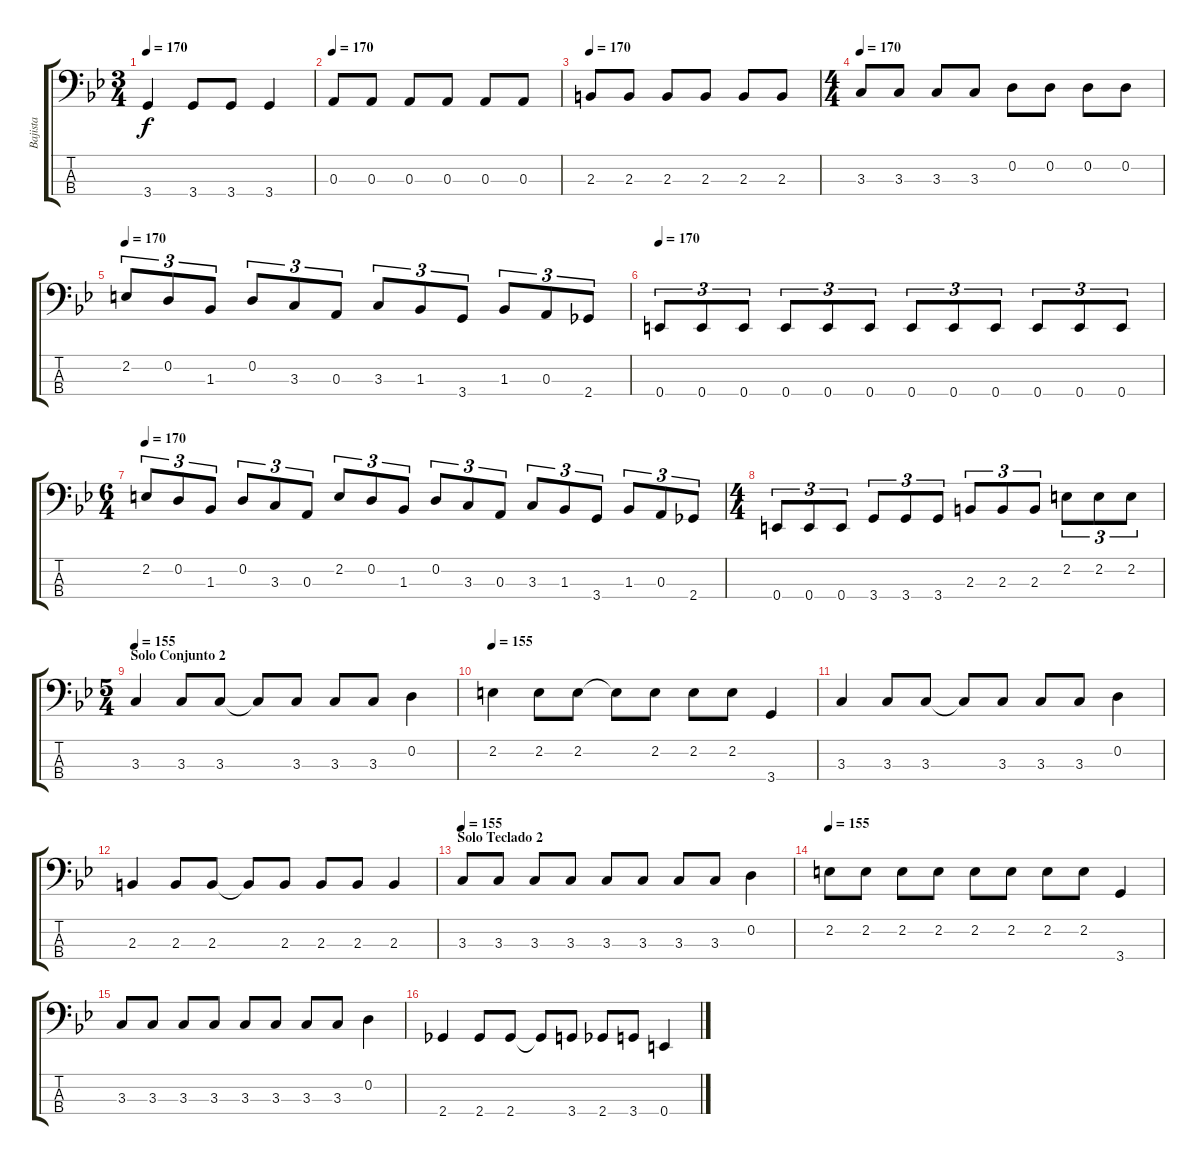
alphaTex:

\track ("Bajista" "Bajista") {instrument electricbassfinger}
\staff {score tabs}
\tuning (G2 D2 A1 E1) {hide}
\ts (3 4)
\tempo 170
\clef f4
\ks gminor
3.4.4{dy f} 3.4.8 3.4.8 3.4.4 |
\tempo 170
0.3.8 0.3.8 0.3.8 0.3.8 0.3.8 0.3.8 |
\tempo 170
2.3.8 2.3.8 2.3.8 2.3.8 2.3.8 2.3.8 |
\ts (4 4)
\tempo 170
3.3.8 3.3.8 3.3.8 3.3.8 0.2.8 0.2.8 0.2.8 0.2.8 |
\tempo 170
2.2.8{tu (3 2)} 0.2.8{tu (3 2)} 1.3.8{tu (3 2)} 0.2.8{tu (3 2)} 3.3.8{tu (3 2)} 0.3.8{tu (3 2)} 3.3.8{tu (3 2)} 1.3.8{tu (3 2)} 3.4.8{tu (3 2)} 1.3.8{tu (3 2)} 0.3.8{tu (3 2)} 2.4.8{tu (3 2)} |
\tempo 170
0.4.8{tu (3 2)} 0.4.8{tu (3 2)} 0.4.8{tu (3 2)} 0.4.8{tu (3 2)} 0.4.8{tu (3 2)} 0.4.8{tu (3 2)} 0.4.8{tu (3 2)} 0.4.8{tu (3 2)} 0.4.8{tu (3 2)} 0.4.8{tu (3 2)} 0.4.8{tu (3 2)} 0.4.8{tu (3 2)} |
\ts (6 4)
\tempo 170
2.2.8{tu (3 2)} 0.2.8{tu (3 2)} 1.3.8{tu (3 2)} 0.2.8{tu (3 2)} 3.3.8{tu (3 2)} 0.3.8{tu (3 2)} 2.2.8{tu (3 2)} 0.2.8{tu (3 2)} 1.3.8{tu (3 2)} 0.2.8{tu (3 2)} 3.3.8{tu (3 2)} 0.3.8{tu (3 2)} 3.3.8{tu (3 2)} 1.3.8{tu (3 2)} 3.4.8{tu (3 2)} 1.3.8{tu (3 2)} 0.3.8{tu (3 2)} 2.4.8{tu (3 2)} |
\ts (4 4)
0.4.8{tu (3 2)} 0.4.8{tu (3 2)} 0.4.8{tu (3 2)} 3.4.8{tu (3 2)} 3.4.8{tu (3 2)} 3.4.8{tu (3 2)} 2.3.8{tu (3 2)} 2.3.8{tu (3 2)} 2.3.8{tu (3 2)} 2.2.8{tu (3 2)} 2.2.8{tu (3 2)} 2.2.8{tu (3 2)} |
\ts (5 4)
\section ("" "Solo Conjunto 2")
\tempo 155
3.3.4 3.3.8 3.3.8 3.3{t}.8 3.3.8 3.3.8 3.3.8 0.2.4 |
\tempo 155
2.2.4 2.2.8 2.2.8 2.2{t}.8 2.2.8 2.2.8 2.2.8 3.4.4 |
3.3.4 3.3.8 3.3.8 3.3{t}.8 3.3.8 3.3.8 3.3.8 0.2.4 |
2.3.4 2.3.8 2.3.8 2.3{t}.8 2.3.8 2.3.8 2.3.8 2.3.4 |
\section ("" "Solo Teclado 2")
\tempo 155
3.3.8 3.3.8 3.3.8 3.3.8 3.3.8 3.3.8 3.3.8 3.3.8 0.2.4 |
\tempo 155
2.2.8 2.2.8 2.2.8 2.2.8 2.2.8 2.2.8 2.2.8 2.2.8 3.4.4 |
3.3.8 3.3.8 3.3.8 3.3.8 3.3.8 3.3.8 3.3.8 3.3.8 0.2.4 |
2.4.4 2.4.8 2.4.8 2.4{t}.8 3.4.8 2.4.8 3.4.8 0.4.4
